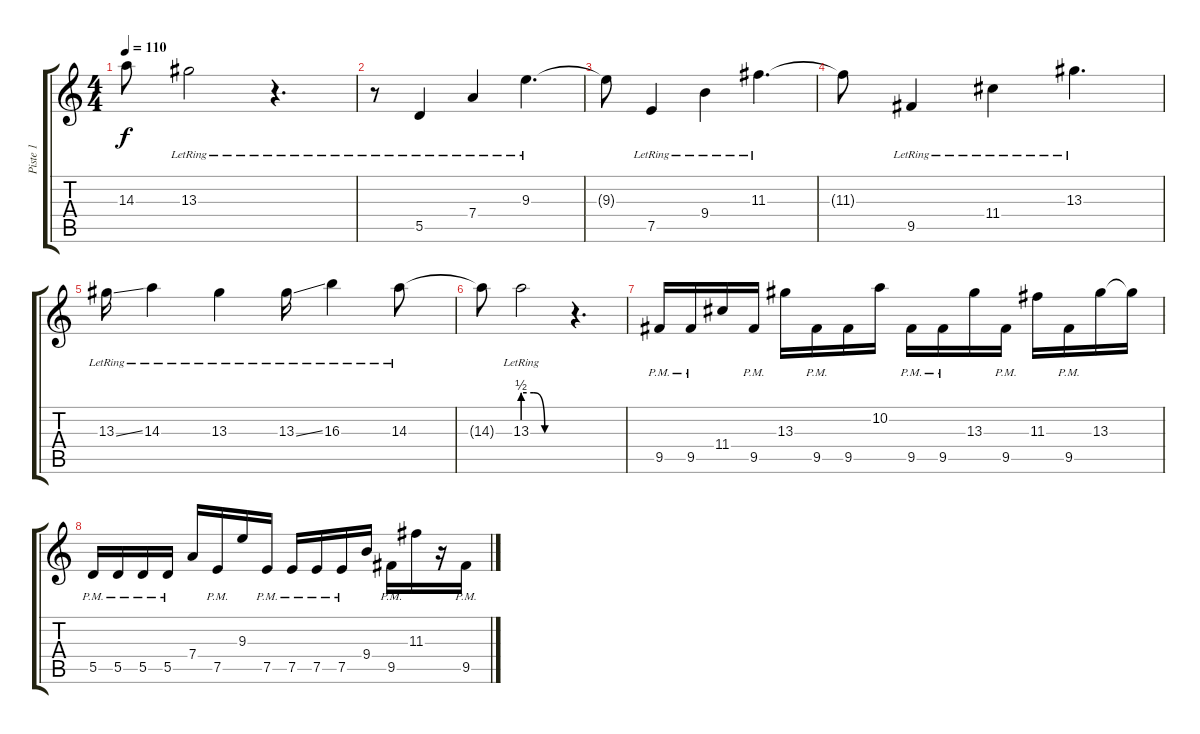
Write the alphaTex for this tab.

\track ("Piste 1" "Piste 1") {instrument electricguitarjazz}
\staff {score tabs}
\tuning (E4 B3 G3 D3 A2 D2) {hide}
\ts (4 4)
\tempo 110
\clef g2
\ks c
14.3{t}.8{dy f} 13.3{lr}.2 r.4{d} |
r.8 5.5{lr}.4{instrument distortionguitar} 7.4{lr}.4 9.3{lr}.4{d} |
9.3{t}.8 7.5{lr}.4 9.4{lr}.4 11.3{lr}.4{d instrument distortionguitar} |
11.3{t}.8 9.5{lr}.4 11.4{lr}.4 13.3{lr}.4{d} |
13.3{ss lr}.16 14.3{lr}.4 13.3{lr}.4 13.3{ss lr}.16 16.3{lr}.4 14.3{lr}.8 |
14.3{t}.8 13.3{be (custom 0 2 15 2 30 0 60 0) lr}.2 r.4{d} |
9.5{pm}.16 9.5{pm}.16 11.4.16 9.5{pm}.16 13.3.16 9.5{pm}.16 9.5.16 10.2.16 9.5{pm}.16 9.5{pm}.16 13.3.16 9.5{pm}.16 11.3.16 9.5{pm}.16 13.3.16 13.3{t}.16 |
5.5{pm}.16 5.5{pm}.16 5.5{pm}.16 5.5{pm}.16 7.4.16 7.5{pm}.16 9.3.16 7.5{pm}.16 7.5{pm}.16 7.5{pm}.16 7.5{pm}.16 9.4.16 9.5{pm}.16 11.3.16 r.16 9.5{pm}.16
